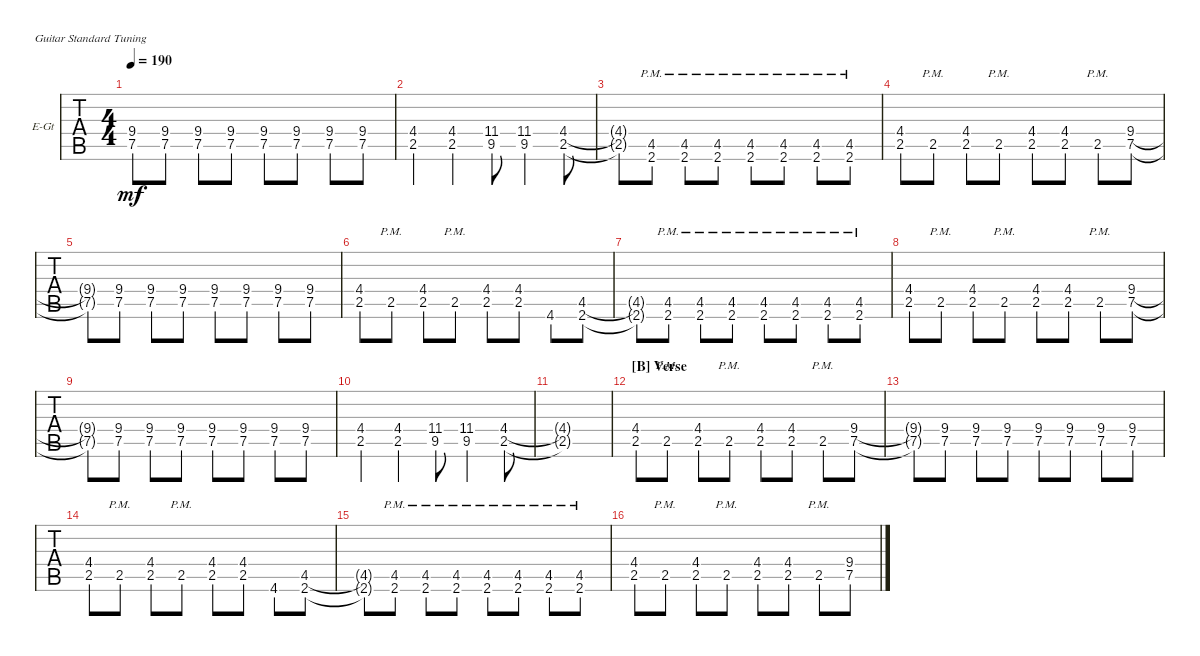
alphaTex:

\defaultSystemsLayout 4
\bracketExtendMode groupsimilarinstruments
\firstSystemTrackNameOrientation horizontal
\otherSystemsTrackNameOrientation horizontal
\track ("Cole Train" "E-Gt") {instrument distortionguitar}
\staff {tabs}
\tuning (E4 B3 G3 D3 A2 E2)
\ts (4 4)
\tempo 190
\clef g2
\ks c
(7.5{t} 9.4{t}).8{dy mf} (7.5 9.4).8 (7.5 9.4).8 (7.5 9.4).8 (7.5 9.4).8 (7.5 9.4).8 (7.5 9.4).8 (7.5 9.4).8 |
(2.5 4.4).4 (2.5 4.4).4 (9.5 11.4).8 (9.5 11.4).4 (2.5 4.4).8 |
(2.5{t} 4.4{t}).8 (2.6{pm} 4.5{pm}).8 (2.6{pm} 4.5{pm}).8 (2.6{pm} 4.5{pm}).8 (2.6{pm} 4.5{pm}).8 (2.6{pm} 4.5{pm}).8 (2.6{pm} 4.5{pm}).8 (2.6{pm} 4.5{pm}).8 |
(2.5 4.4).8 2.5{pm}.8 (2.5 4.4).8 2.5{pm}.8 (2.5 4.4).8 (2.5 4.4).8 2.5{pm}.8 (7.5 9.4).8 |
(7.5{t} 9.4{t}).8 (7.5 9.4).8 (7.5 9.4).8 (7.5 9.4).8 (7.5 9.4).8 (7.5 9.4).8 (7.5 9.4).8 (7.5 9.4).8 |
(2.5 4.4).8 2.5{pm}.8 (2.5 4.4).8 2.5{pm}.8 (2.5 4.4).8 (2.5 4.4).8 4.6.8 (4.5 2.6).8 |
(4.5{t} 2.6{t}).8 (4.5{pm} 2.6{pm}).8 (4.5{pm} 2.6{pm}).8 (4.5{pm} 2.6{pm}).8 (4.5{pm} 2.6{pm}).8 (4.5{pm} 2.6{pm}).8 (4.5{pm} 2.6{pm}).8 (4.5{pm} 2.6{pm}).8 |
(2.5 4.4).8 2.5{pm}.8 (2.5 4.4).8 2.5{pm}.8 (2.5 4.4).8 (2.5 4.4).8 2.5{pm}.8 (7.5 9.4).8 |
(7.5{t} 9.4{t}).8 (7.5 9.4).8 (7.5 9.4).8 (7.5 9.4).8 (7.5 9.4).8 (7.5 9.4).8 (7.5 9.4).8 (7.5 9.4).8 |
(2.5 4.4).4 (2.5 4.4).4 (9.5 11.4).8 (9.5 11.4).4 (2.5 4.4).8 |
(2.5{t} 4.4{t}).1 |
\section ("B" "Verse")
(2.5 4.4).8 2.5{pm}.8 (2.5 4.4).8 2.5{pm}.8 (2.5 4.4).8 (2.5 4.4).8 2.5{pm}.8 (7.5 9.4).8 |
(7.5{t} 9.4{t}).8 (7.5 9.4).8 (7.5 9.4).8 (7.5 9.4).8 (7.5 9.4).8 (7.5 9.4).8 (7.5 9.4).8 (7.5 9.4).8 |
(2.5 4.4).8 2.5{pm}.8 (2.5 4.4).8 2.5{pm}.8 (2.5 4.4).8 (2.5 4.4).8 4.6.8 (4.5 2.6).8 |
(4.5{t} 2.6{t}).8 (4.5{pm} 2.6{pm}).8 (4.5{pm} 2.6{pm}).8 (4.5{pm} 2.6{pm}).8 (4.5{pm} 2.6{pm}).8 (4.5{pm} 2.6{pm}).8 (4.5{pm} 2.6{pm}).8 (4.5{pm} 2.6{pm}).8 |
(2.5 4.4).8 2.5{pm}.8 (2.5 4.4).8 2.5{pm}.8 (2.5 4.4).8 (2.5 4.4).8 2.5{pm}.8 (7.5 9.4).8
